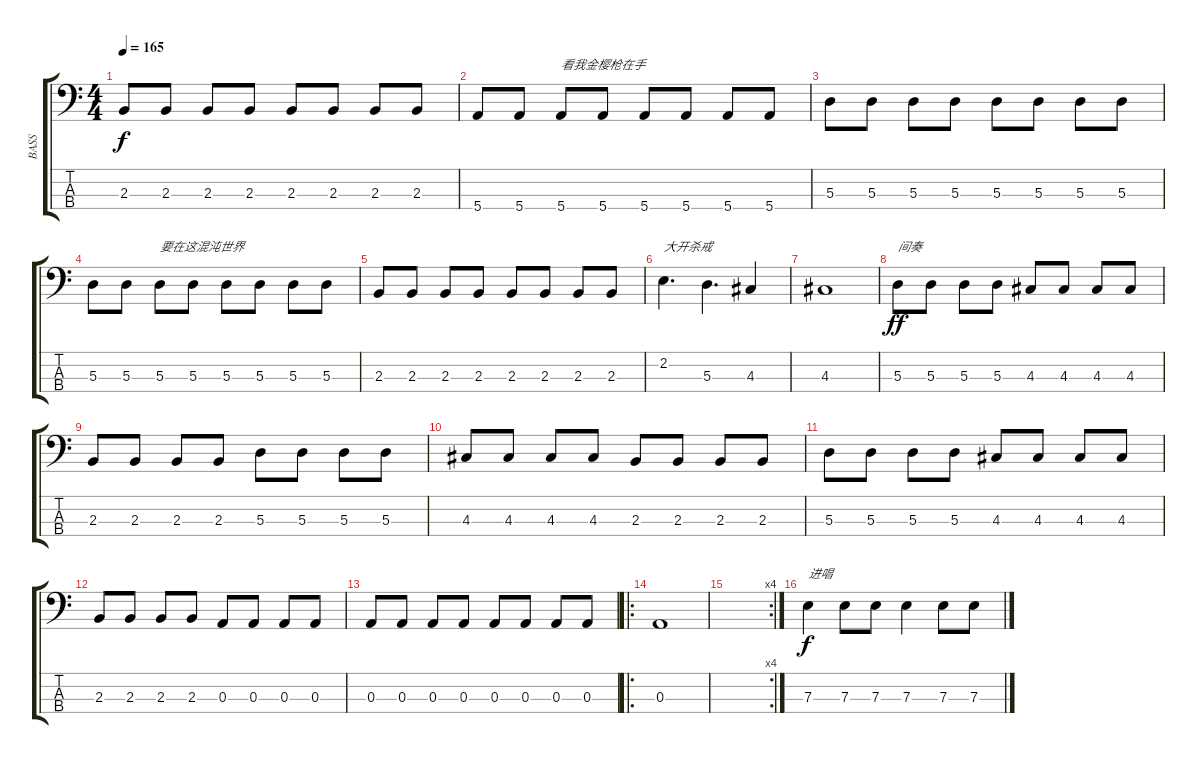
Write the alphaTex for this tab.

\track ("BASS" "BASS") {instrument electricbassfinger}
\staff {score tabs}
\tuning (G2 D2 A1 E1) {hide}
\ts (4 4)
\tempo 165
\clef f4
\ks c
2.3.8{dy f} 2.3.8 2.3.8 2.3.8 2.3.8 2.3.8 2.3.8 2.3.8 |
5.4.8 5.4.8 5.4.8{txt "看我金樱枪在手 "} 5.4.8 5.4.8 5.4.8 5.4.8 5.4.8 |
5.3.8 5.3.8 5.3.8 5.3.8 5.3.8 5.3.8 5.3.8 5.3.8 |
5.3.8 5.3.8 5.3.8{txt "要在这混沌世界 "} 5.3.8 5.3.8 5.3.8 5.3.8 5.3.8 |
2.3.8 2.3.8 2.3.8 2.3.8 2.3.8 2.3.8 2.3.8 2.3.8 |
2.2.4{d txt "大开杀戒"} 5.3.4{d} 4.3.4 |
4.3.1 |
5.3.8{txt "间奏" dy ff} 5.3.8 5.3.8 5.3.8 4.3.8 4.3.8 4.3.8 4.3.8 |
2.3.8 2.3.8 2.3.8 2.3.8 5.3.8 5.3.8 5.3.8 5.3.8 |
4.3.8 4.3.8 4.3.8 4.3.8 2.3.8 2.3.8 2.3.8 2.3.8 |
5.3.8 5.3.8 5.3.8 5.3.8 4.3.8 4.3.8 4.3.8 4.3.8 |
2.3.8 2.3.8 2.3.8 2.3.8 0.3.8 0.3.8 0.3.8 0.3.8 |
0.3.8 0.3.8 0.3.8 0.3.8 0.3.8 0.3.8 0.3.8 0.3.8 |
\ro
0.3.1 |
\rc 4
|
7.3.4{txt "进唱" dy f} 7.3.8 7.3.8 7.3.4 7.3.8 7.3.8
